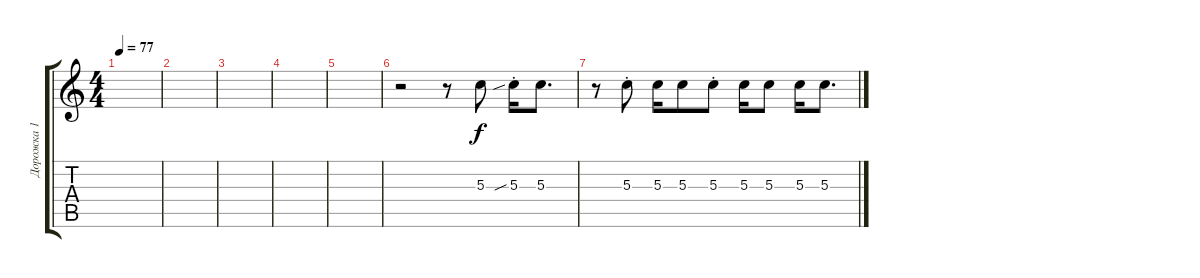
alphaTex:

\track ("Дорожка 1" "Дорожка 1") {instrument acousticguitarsteel}
\staff {score tabs}
\tuning (E4 B3 G3 D3 A2 E2) {hide}
\ts (4 4)
\tempo 77
\clef g2
\ks c
|
|
|
|
|
r.2{volume 8 instrument lead5charang} r.8 5.3.8 5.3{sib st}.16 5.3.8{d} |
r.8 5.3{st}.8 5.3.16 5.3.8 5.3{st}.8 5.3.16 5.3.8 5.3.16 5.3.8{d}
